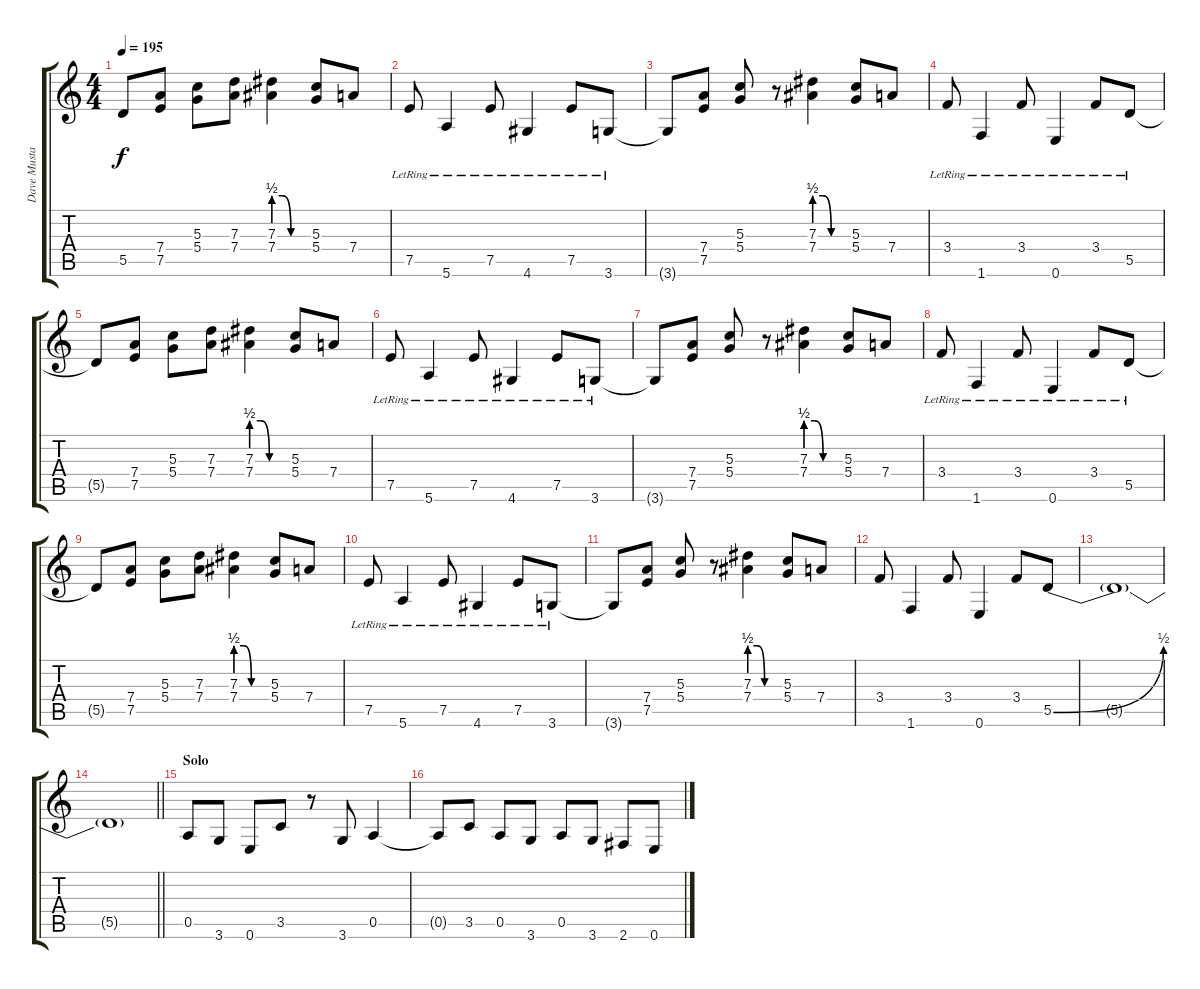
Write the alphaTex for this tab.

\track ("Dave Mustaine" "Dave Musta") {instrument distortionguitar}
\staff {score tabs}
\tuning (E4 B3 G3 D3 A2 E2) {hide}
\ts (4 4)
\tempo 195
\clef g2
\ks c
5.5{t}.8{dy f} (7.4 7.5).8 (5.3 5.4).8 (7.3 7.4).8 (7.3{be (custom 0 2 15 2 30 0 60 0)} 7.4{be (custom 0 2 15 2 30 0 60 0)}).4 (5.3 5.4).8 7.4.8 |
7.5{lr}.8 5.6{lr}.4 7.5{lr}.8 4.6{lr}.4 7.5{lr}.8 3.6{lr}.8 |
3.6{t}.8 (7.4 7.5).8 (5.3 5.4).8 r.8 (7.3{be (custom 0 2 15 2 30 0 60 0)} 7.4{be (custom 0 2 15 2 30 0 60 0)}).4 (5.3 5.4).8 7.4.8 |
3.4{lr}.8 1.6{lr}.4 3.4{lr}.8 0.6{lr}.4 3.4{lr}.8 5.5{lr}.8 |
5.5{t}.8 (7.4 7.5).8 (5.3 5.4).8 (7.3 7.4).8 (7.3{be (custom 0 2 15 2 30 0 60 0)} 7.4{be (custom 0 2 15 2 30 0 60 0)}).4 (5.3 5.4).8 7.4.8 |
7.5{lr}.8 5.6{lr}.4 7.5{lr}.8 4.6{lr}.4 7.5{lr}.8 3.6{lr}.8 |
3.6{t}.8 (7.4 7.5).8 (5.3 5.4).8 r.8 (7.3{be (custom 0 2 15 2 30 0 60 0)} 7.4{be (custom 0 2 15 2 30 0 60 0)}).4 (5.3 5.4).8 7.4.8 |
3.4{lr}.8 1.6{lr}.4 3.4{lr}.8 0.6{lr}.4 3.4{lr}.8 5.5{lr}.8 |
5.5{t}.8 (7.4 7.5).8 (5.3 5.4).8 (7.3 7.4).8 (7.3{be (custom 0 2 15 2 30 0 60 0)} 7.4{be (custom 0 2 15 2 30 0 60 0)}).4 (5.3 5.4).8 7.4.8 |
7.5{lr}.8 5.6{lr}.4 7.5{lr}.8 4.6{lr}.4 7.5{lr}.8 3.6{lr}.8 |
3.6{t}.8 (7.4 7.5).8 (5.3 5.4).8 r.8 (7.3{be (custom 0 2 15 2 30 0 60 0)} 7.4{be (custom 0 2 15 2 30 0 60 0)}).4 (5.3 5.4).8 7.4.8 |
3.4.8 1.6.4 3.4.8 0.6.4 3.4.8 5.5{be (bend 0 0 60 2)}.8 |
5.5{t}.1 |
\barLineRight lightlight
5.5{t}.1 |
\section ("" "Solo")
0.5.8 3.6.8 0.6.8 3.5.8 r.8 3.6.8 0.5.4 |
0.5{t}.8 3.5.8 0.5.8 3.6.8 0.5.8 3.6.8 2.6.8 0.6.8
